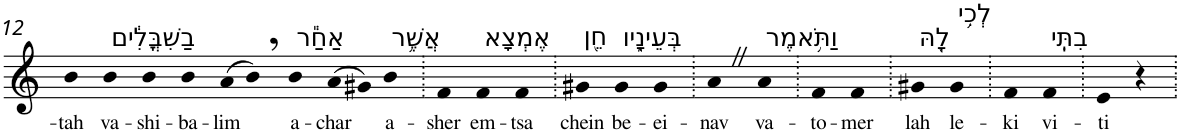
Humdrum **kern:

**kern	**text
*part1	*part1
*staff1	*staff1
*I"Piano	*
*I'Pno	*
!!LO:PB:g=z
*clefG2	*
*k[]	*
=12	=12
!	!LO:LY:b
4b	-tah
!LO:TX:a:t=בַשִׁבֳּלִ֔ים	!
!	!LO:LY:b
4b	va-
!	!LO:LY:b
4b	-shi-
!	!LO:LY:b
4b	-ba-
!	!LO:LY:b
(>8a	-lim
8b,)	.
!LO:TX:a:t=אַחַ֕ר	!
!	!LO:LY:b
4b	a-
!	!LO:LY:b
(>8a	-char
8g#X)	.
!LO:TX:a:t=אֲשֶׁ֥ר	!
!	!LO:LY:b
4b	a-
=13.	=13.
!	!LO:LY:b
4f	-sher
!LO:TX:a:t=אֶמְצָא	!
!	!LO:LY:b
4f	em-
!	!LO:LY:b
4f	-tsa
=14.	=14.
!LO:TX:a:t=חֵ֖ן	!
!	!LO:LY:b
4g#X	chein
!LO:TX:a:t=בְּעֵינָ֑יו	!
!	!LO:LY:b
4g#	be-
!	!LO:LY:b
4g#	-ei-
=15.	=15.
!	!LO:LY:b
4aZ	-nav
!LO:TX:a:t=וַתֹּ֥אמֶר	!
!	!LO:LY:b
4a	va-
=16.	=16.
!	!LO:LY:b
4f	-to-
!	!LO:LY:b
4f	-mer
=17.	=17.
!LO:TX:a:t=לָ֖הּ	!
!	!LO:LY:b
4g#X	lah
!LO:TX:a:t=לְכִ֥י	!
!	!LO:LY:b
4g#	le-
=18.	=18.
!	!LO:LY:b
4f	-ki
!LO:TX:a:t=בִתִּֽי	!
!	!LO:LY:b
4f	vi-
=19.	=19.
!	!LO:LY:b
4e	-ti
4r	.
=.	=.
*-	*-
